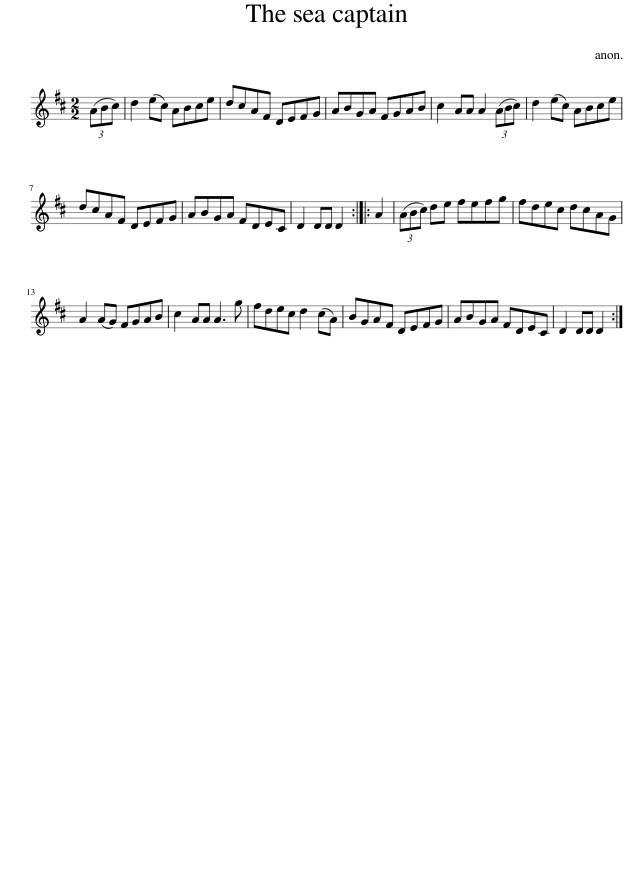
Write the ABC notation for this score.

X:1
L:1/8
M:2/2
I:linebreak $
K:D
V:1 treble
V:1
 (3(ABc) | d2 (ec) ABce | dcAF DEFG | ABGA FGAB | c2 AA A2 (3(ABc) | %5
 d2 (ec) ABce |$ dcAF DEFG | ABGA FDEC | D2 DD D2 :: A2 | %10
 (3(ABc) de fefg | fdec dcAG |$ A2 (AG) FGAB | c2 AA A3 g | fdec d2 (cA) | %15
 BGAF DEFG | ABGA FDEC | D2 DD D2 :| %18
